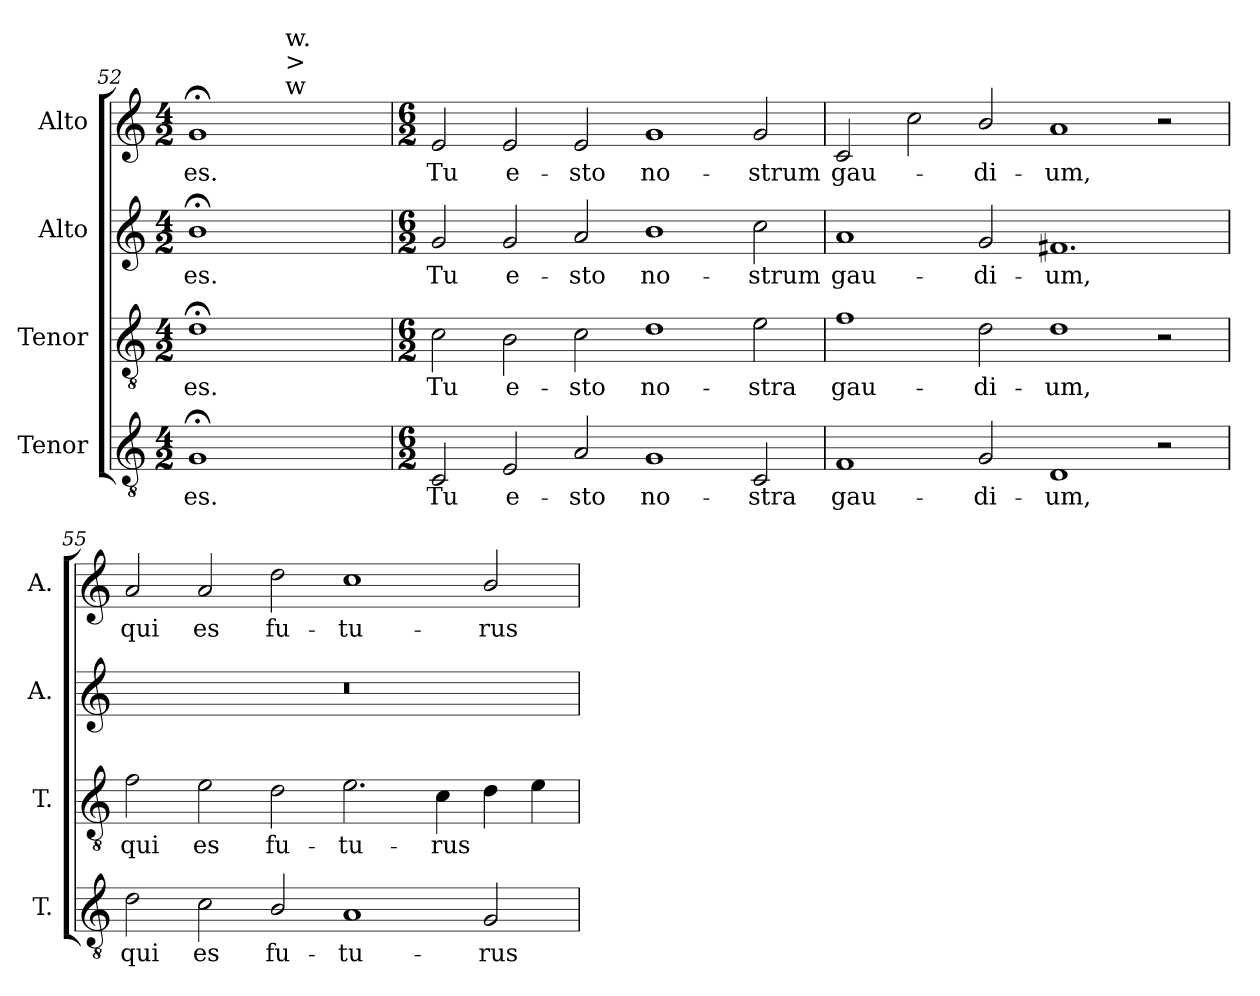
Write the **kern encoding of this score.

**kern	**text	**kern	**text	**kern	**text	**kern	**text
*part4	*part4	*part3	*part3	*part2	*part2	*part1	*part1
*staff4	*staff4	*staff3	*staff3	*staff2	*staff2	*staff1	*staff1
*I"Tenor	*	*I"Tenor	*	*I"Alto	*	*I"Alto	*
*I'T.	*	*I'T.	*	*I'A.	*	*I'A.	*
*clefGv2	*	*clefGv2	*	*clefG2	*	*clefG2	*
*ITrd7c12	*	*ITrd7c12	*	*	*	*	*
*k[]	*	*k[]	*	*k[]	*	*k[]	*
*C:	*	*C:	*	*C:	*	*C:	*
*M4/2	*	*M4/2	*	*M4/2	*	*M4/2	*
=52	=52	=52	=52	=52	=52	=52	=52
!	!LO:LY:b:color=#000000	!	!	!	!	!	!
!	!	!	!LO:LY:b:color=#000000	!	!	!	!
!	!	!	!	!	!LO:LY:b:color=#000000	!	!
!	!	!	!	!	!	!	!LO:LY:b:color=#000000
*	*	*	*	*	*	*^	*
1GG;i	-es.	1D;i	-es.	1b;i	-es.	1g;i	2ryy	-es.
.	.	.	.	.	.	.	16ryy	.
.	.	.	.	.	.	.	256ryy	.
.	.	.	.	.	.	.	1024ryy	.
!	!	!	!	!	!	!	!LO:TX:a:t=w	!
!	!	!	!	!	!	!	!LO:TX:t=>	!
!	!	!	!	!	!	!	!LO:TX:t=w.	!
.	.	.	.	.	.	.	4ryy	.
.	.	.	.	.	.	.	8ryy	.
.	.	.	.	.	.	.	32ryy	.
.	.	.	.	.	.	.	64ryy	.
.	.	.	.	.	.	.	128ryy	.
.	.	.	.	.	.	.	512.ryy	.
*	*	*	*	*	*	*v	*v	*
!!LO:LB:g=z
=53	=53	=53	=53	=53	=53	=53	=53
*M6/2	*	*M6/2	*	*M6/2	*	*M6/2	*
*	*	*	*	*	*	*^	*
!	!LO:LY:b:color=#000000	!	!	!	!	!	!	!
*	*	*	*	*	*	*v	*v	*
*	*	*	*	*	*	*^	*
!	!	!	!LO:LY:b:color=#000000	!	!	!	!	!
*	*	*	*	*	*	*v	*v	*
*	*	*	*	*	*	*^	*
!	!	!	!	!	!LO:LY:b:color=#000000	!	!	!
*	*	*	*	*	*	*v	*v	*
*	*	*	*	*	*	*^	*
!	!	!	!	!	!	!	!	!LO:LY:b:color=#000000
*	*	*	*	*	*	*v	*v	*
2CCi/	Tu	2Ci\	Tu	2gi/	Tu	2ei/	Tu
!	!LO:LY:b:color=#000000	!	!	!	!	!	!
!	!	!	!LO:LY:b:color=#000000	!	!	!	!
!	!	!	!	!	!LO:LY:b:color=#000000	!	!
!	!	!	!	!	!	!	!LO:LY:b:color=#000000
2EEi/	e-	2BBi\	e-	2gi/	e-	2ei/	e-
!	!LO:LY:b:color=#000000	!	!	!	!	!	!
!	!	!	!LO:LY:b:color=#000000	!	!	!	!
!	!	!	!	!	!LO:LY:b:color=#000000	!	!
!	!	!	!	!	!	!	!LO:LY:b:color=#000000
2AAi/	-sto	2Ci\	-sto	2ai/	-sto	2ei/	-sto
!	!LO:LY:b:color=#000000	!	!	!	!	!	!
!	!	!	!LO:LY:b:color=#000000	!	!	!	!
!	!	!	!	!	!LO:LY:b:color=#000000	!	!
!	!	!	!	!	!	!	!LO:LY:b:color=#000000
1GGi	no-	1Di	no-	1bi	no-	1gi	no-
!	!LO:LY:b:color=#000000	!	!	!	!	!	!
!	!	!	!LO:LY:b:color=#000000	!	!	!	!
!	!	!	!	!	!LO:LY:b:color=#000000	!	!
!	!	!	!	!	!	!	!LO:LY:b:color=#000000
2CCi/	-stra	2Ei\	-stra	2cci\	-strum	2gi/	-strum
=54	=54	=54	=54	=54	=54	=54	=54
!	!LO:LY:b:color=#000000	!	!	!	!	!	!
!	!	!	!LO:LY:b:color=#000000	!	!	!	!
!	!	!	!	!	!LO:LY:b:color=#000000	!	!
!	!	!	!	!	!	!	!LO:LY:b:color=#000000
1FFi	gau-	1Fi	gau-	1ai	gau-	2ci/	gau-
.	.	.	.	.	.	2cci\	.
!	!LO:LY:b:color=#000000	!	!	!	!	!	!
!	!	!	!LO:LY:b:color=#000000	!	!	!	!
!	!	!	!	!	!LO:LY:b:color=#000000	!	!
!	!	!	!	!	!	!	!LO:LY:b:color=#000000
2GGi/	-di-	2Di\	-di-	2gi/	-di-	2bi/	-di-
!	!LO:LY:b:color=#000000	!	!	!	!	!	!
!	!	!	!LO:LY:b:color=#000000	!	!	!	!
!	!	!	!	!	!LO:LY:b:color=#000000	!	!
!	!	!	!	!	!	!	!LO:LY:b:color=#000000
1DDi	-um,	1Di	-um,	1.f#Xi	-um,	1ai	-um,
2r	.	2r	.	.	.	2r	.
=55	=55	=55	=55	=55	=55	=55	=55
!	!LO:LY:b:color=#000000	!	!	!	!	!	!
!	!	!	!LO:LY:b:color=#000000	!LO:N:vis=1	!	!	!
!	!	!	!	!	!	!	!LO:LY:b:color=#000000
2Di\	qui	2Fi\	qui	0.r	.	2ai/	qui
!	!LO:LY:b:color=#000000	!	!	!	!	!	!
!	!	!	!LO:LY:b:color=#000000	!	!	!	!
!	!	!	!	!	!	!	!LO:LY:b:color=#000000
2Ci\	es	2Ei\	es	.	.	2ai/	es
!	!LO:LY:b:color=#000000	!	!	!	!	!	!
!	!	!	!LO:LY:b:color=#000000	!	!	!	!
!	!	!	!	!	!	!	!LO:LY:b:color=#000000
2BBi/	fu-	2Di\	fu-	.	.	2ddi\	fu-
!	!LO:LY:b:color=#000000	!	!	!	!	!	!
!	!	!	!LO:LY:b:color=#000000	!	!	!	!
!	!	!	!	!	!	!	!LO:LY:b:color=#000000
1AAi	-tu-	2.Ei\	-tu-	.	.	1cci	-tu-
!	!	!	!LO:LY:b:color=#000000	!	!	!	!
.	.	4Ci\	-rus	.	.	.	.
!	!LO:LY:b:color=#000000	!	!	!	!	!	!
!	!	!	!	!	!	!	!LO:LY:b:color=#000000
2GGi/	-rus	4Di\	.	.	.	2bi/	-rus
.	.	4Ei\	.	.	.	.	.
=	=	=	=	=	=	=	=
*-	*-	*-	*-	*-	*-	*-	*-
